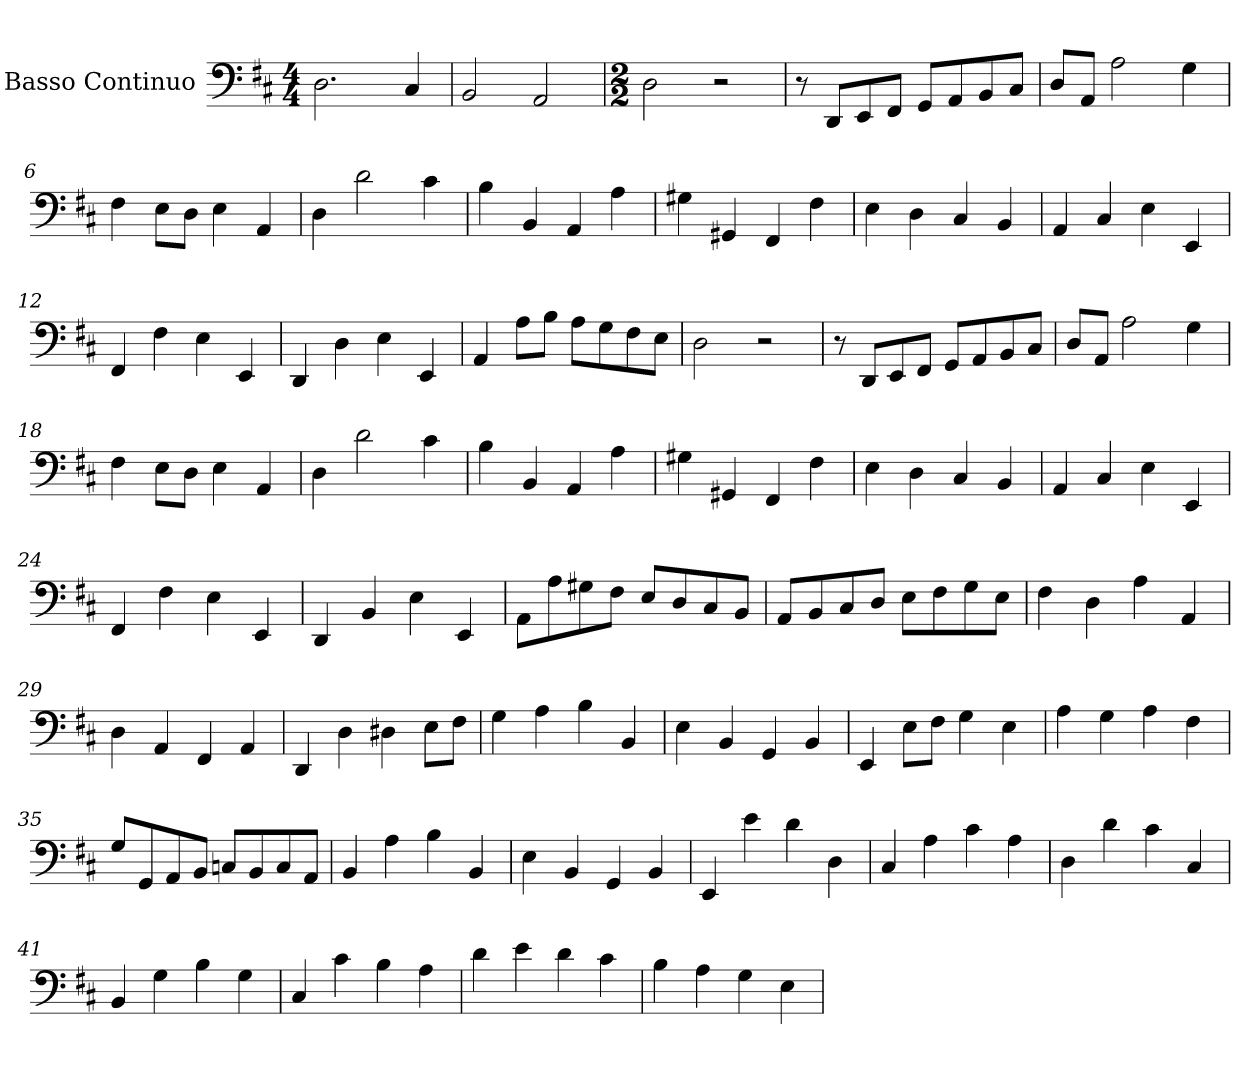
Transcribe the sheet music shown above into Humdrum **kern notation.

**kern
*part1
*staff1
*I"Basso Continuo
*I'B. C.
*clefF4
*k[f#c#]
*M4/4
=1
2.D\
4C#/
=2
2BB/
2AA/
=3
*M2/2
2D\
2r
=4
8r
8DD/L
8EE/
8FF#/J
8GG/L
8AA/
8BB/
8C#/J
=5
8D/L
8AA/J
2A\
4G\
!!LO:LB:g=z
=6
4F#\
8E\L
8D\J
4E\
4AA/
=7
4D\
2d\
4c#\
=8
4B\
4BB/
4AA/
4A\
=9
4G#X\
4GG#X/
4FF#/
4F#\
=10
4E\
4D\
4C#/
4BB/
!!LO:LB:g=z
=11
4AA/
4C#/
4E\
4EE/
=12
4FF#/
4F#\
4E\
4EE/
=13
4DD/
4D\
4E\
4EE/
=14
4AA/
8A\L
8B\J
8A\L
8G\
8F#\
8E\J
=15
2D\
2r
!!LO:LB:g=z
=16
8r
8DD/L
8EE/
8FF#/J
8GG/L
8AA/
8BB/
8C#/J
=17
8D/L
8AA/J
2A\
4G\
=18
4F#\
8E\L
8D\J
4E\
4AA/
=19
4D\
2d\
4c#\
=20
4B\
4BB/
4AA/
4A\
!!LO:LB:g=z
=21
4G#X\
4GG#X/
4FF#/
4F#\
=22
4E\
4D\
4C#/
4BB/
=23
4AA/
4C#/
4E\
4EE/
=24
4FF#/
4F#\
4E\
4EE/
=25
4DD/
4BB/
4E\
4EE/
!!LO:LB:g=z
=26
8AA\L
8A\
8G#X\
8F#\J
8E/L
8D/
8C#/
8BB/J
=27
8AA/L
8BB/
8C#/
8D/J
8E\L
8F#\
8G\
8E\J
=28
4F#\
4D\
4A\
4AA/
=29
4D\
4AA/
4FF#/
4AA/
=30
4DD/
4D\
4D#X\
8E\L
8F#\J
!!LO:LB:g=z
=31
4G\
4A\
4B\
4BB/
=32
4E\
4BB/
4GG/
4BB/
=33
4EE/
8E\L
8F#\J
4G\
4E\
=34
4A\
4G\
4A\
4F#\
=35
8G/L
8GG/
8AA/
8BB/J
8Cn/L
8BB/
8C/
8AA/J
!!LO:LB:g=z
=36
4BB/
4A\
4B\
4BB/
=37
4E\
4BB/
4GG/
4BB/
=38
4EE/
4e\
4d\
4D\
=39
4C#/
4A\
4c#\
4A\
=40
4D\
4d\
4c#\
4C#/
!!LO:LB:g=z
=41
4BB/
4G\
4B\
4G\
=42
4C#/
4c#\
4B\
4A\
=43
4d\
4e\
4d\
4c#\
=44
4B\
4A\
4G\
4E\
=
*-
